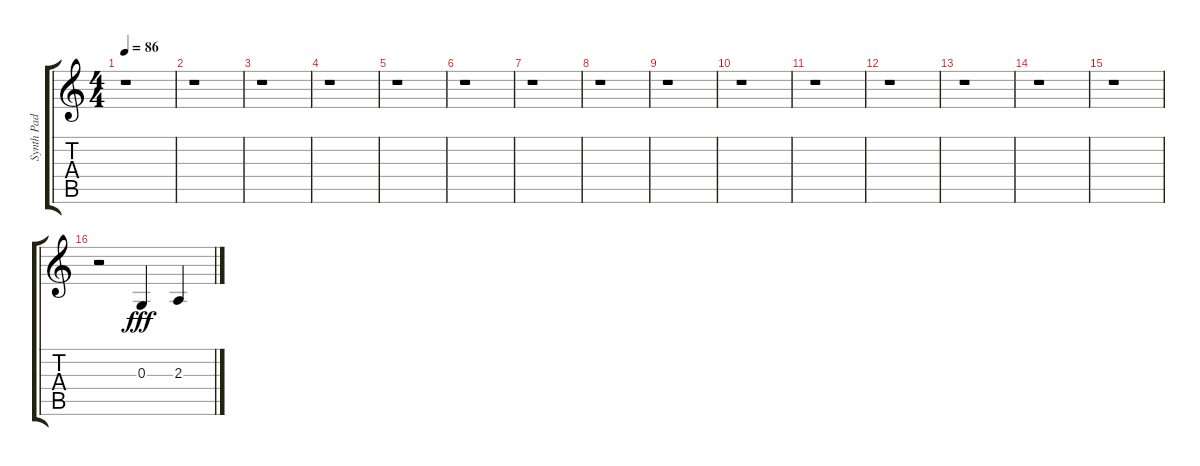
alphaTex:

\track ("Synth Pad" "Synth Pad") {instrument pad3polysynth}
\staff {score tabs}
\tuning (E4 B3 G3 D3 A2 E2) {hide}
\ts (4 4)
\tempo 86
\clef g2
\ks c
r.1{dy ff} |
r.1 |
r.1 |
r.1 |
r.1 |
r.1 |
r.1 |
r.1 |
r.1 |
r.1 |
r.1 |
r.1 |
r.1 |
r.1 |
r.1 |
r.2 0.3.4{dy fff} 2.3.4
